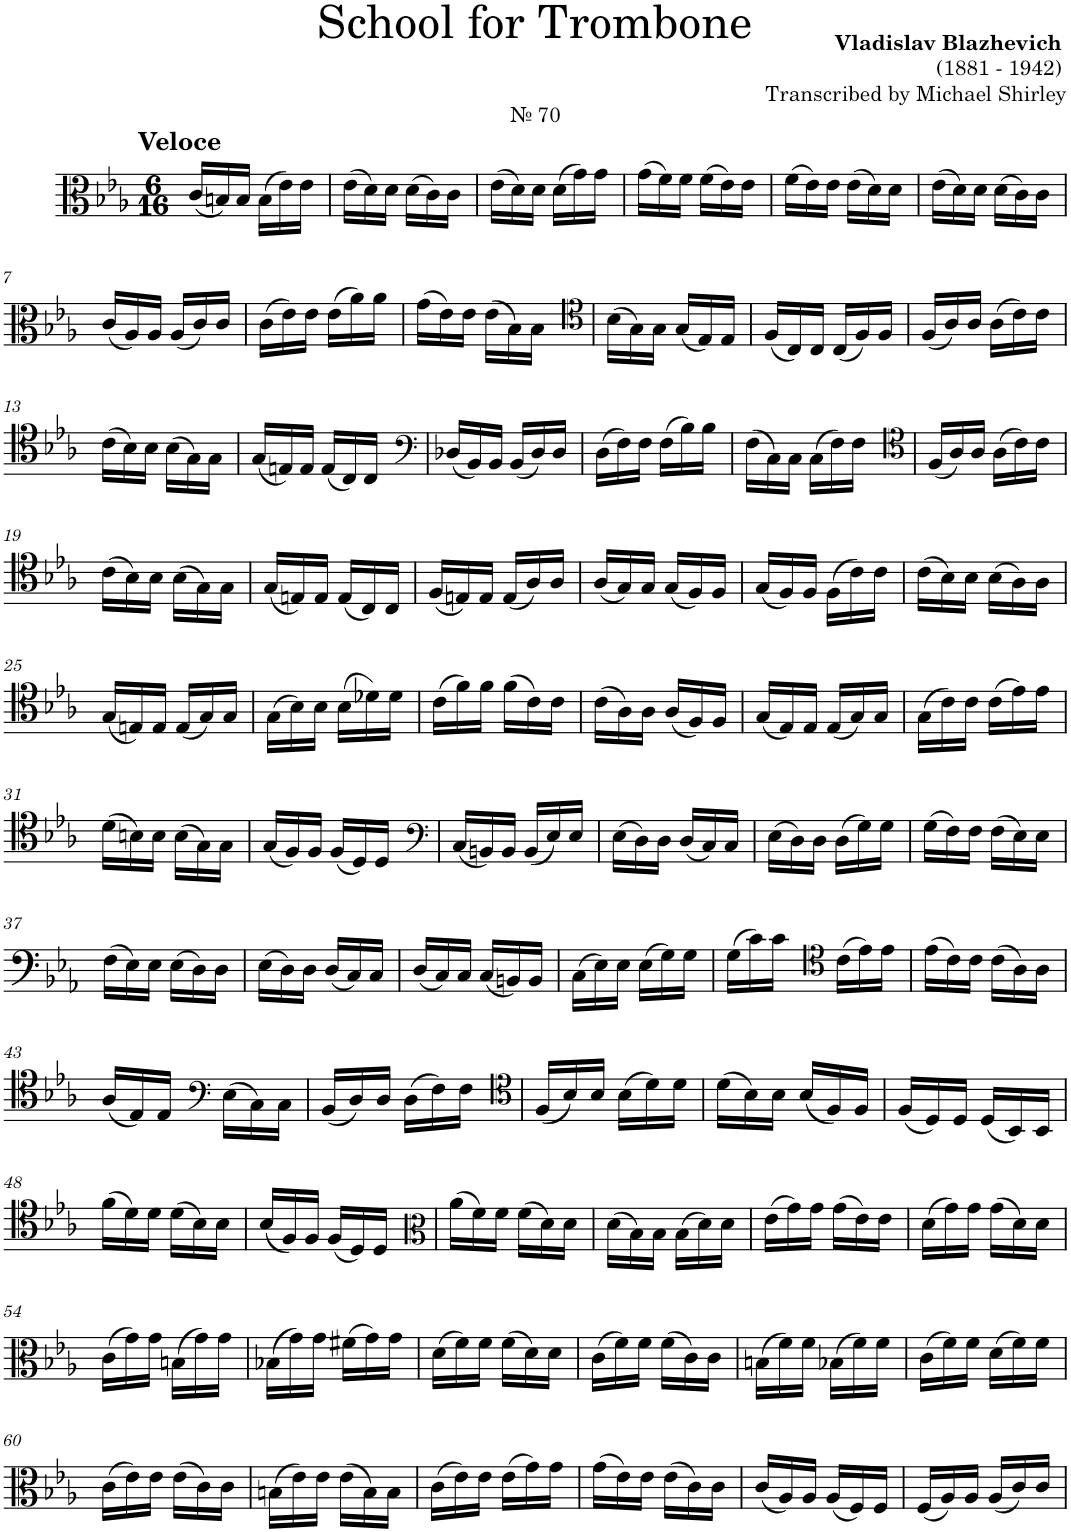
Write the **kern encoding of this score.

**kern
*part1
*staff1
*I"Trombone
*I'Tbn.
*clefC3
*k[b-e-a-]
*M6/16
=1
!LO:TX:a:t=№ 70
!LO:TX:a:B:t=Veloce
(16c/LL
16Bn/)
16B/JJ
(16B\LL
16e-\)
16e-\JJ
=2
(16e-\LL
16d\)
16d\JJ
(16d\LL
16c\)
16c\JJ
=3
(16e-\LL
16d\)
16d\JJ
(16d\LL
16g\)
16g\JJ
=4
(16g\LL
16f\)
16f\JJ
(16f\LL
16e-\)
16e-\JJ
=5
(16f\LL
16e-\)
16e-\JJ
(16e-\LL
16d\)
16d\JJ
=6
(16e-\LL
16d\)
16d\JJ
(16d\LL
16c\)
16c\JJ
!!LO:LB:g=z
=7
(16c/LL
16A-/)
16A-/JJ
(16A-/LL
16c/)
16c/JJ
=8
(16c\LL
16e-\)
16e-\JJ
(16e-\LL
16a-\)
16a-\JJ
=9
(16g\LL
16e-\)
16e-\JJ
(16e-\LL
16B-\)
16B-\JJ
=10
*clefC4
(16B-\LL
16G\)
16G\JJ
(16G/LL
16E-/)
16E-/JJ
=11
(16F/LL
16C/)
16C/JJ
(16C/LL
16F/)
16F/JJ
=12
(16F/LL
16A-/)
16A-/JJ
(16A-\LL
16c\)
16c\JJ
!!LO:LB:g=z
=13
(16c\LL
16B-\)
16B-\JJ
(16B-\LL
16G\)
16G\JJ
=14
(16G/LL
16En/)
16E/JJ
(16E/LL
16C/)
16C/JJ
=15
*clefF4
(16D-X/LL
16BB-/)
16BB-/JJ
(16BB-/LL
16D-/)
16D-/JJ
=16
(16D\LL
16F\)
16F\JJ
(16F\LL
16B-\)
16B-\JJ
=17
(16F\LL
16C\)
16C\JJ
(16C\LL
16F\)
16F\JJ
=18
*clefC4
(16F/LL
16A-/)
16A-/JJ
(16A-\LL
16c\)
16c\JJ
!!LO:LB:g=z
=19
(16c\LL
16B-\)
16B-\JJ
(16B-\LL
16G\)
16G\JJ
=20
(16G/LL
16En/)
16E/JJ
(16E/LL
16C/)
16C/JJ
=21
(16F/LL
16En/)
16E/JJ
(16E/LL
16A-/)
16A-/JJ
=22
(16A-/LL
16G/)
16G/JJ
(16G/LL
16F/)
16F/JJ
=23
(16G/LL
16F/)
16F/JJ
(16F\LL
16c\)
16c\JJ
=24
(16c\LL
16B-\)
16B-\JJ
(16B-\LL
16A-\)
16A-\JJ
!!LO:LB:g=z
=25
(16G/LL
16En/)
16E/JJ
(16E/LL
16G/)
16G/JJ
=26
(16G\LL
16B-\)
16B-\JJ
(16B-\LL
16d-X\)
16d-\JJ
=27
(16c\LL
16f\)
16f\JJ
(16f\LL
16c\)
16c\JJ
=28
(16c\LL
16A-\)
16A-\JJ
(16A-/LL
16F/)
16F/JJ
=29
(16G/LL
16E-/)
16E-/JJ
(16E-/LL
16G/)
16G/JJ
=30
(16G\LL
16c\)
16c\JJ
(16c\LL
16e-\)
16e-\JJ
!!LO:LB:g=z
=31
(16d\LL
16Bn\)
16B\JJ
(16B\LL
16G\)
16G\JJ
=32
(16G/LL
16F/)
16F/JJ
(16F/LL
16D/)
16D/JJ
=33
*clefF4
(16C/LL
16BBn/)
16BB/JJ
(16BB/LL
16E-/)
16E-/JJ
=34
(16E-\LL
16D\)
16D\JJ
(16D/LL
16C/)
16C/JJ
=35
(16E-\LL
16D\)
16D\JJ
(16D\LL
16G\)
16G\JJ
=36
(16G\LL
16F\)
16F\JJ
(16F\LL
16E-\)
16E-\JJ
!!LO:LB:g=z
=37
(16F\LL
16E-\)
16E-\JJ
(16E-\LL
16D\)
16D\JJ
=38
(16E-\LL
16D\)
16D\JJ
(16D/LL
16C/)
16C/JJ
=39
(16D/LL
16C/)
16C/JJ
(16C/LL
16BBn/)
16BB/JJ
=40
(16C\LL
16E-\)
16E-\JJ
(16E-\LL
16G\)
16G\JJ
=41
(16G\LL
16c\)
16c\JJ
*clefC4
(16c\LL
16e-\)
16e-\JJ
=42
(16e-\LL
16c\)
16c\JJ
(16c\LL
16A-\)
16A-\JJ
!!LO:LB:g=z
=43
(16A-/LL
16E-/)
16E-/JJ
*clefF4
(16E-\LL
16C\)
16C\JJ
=44
(16BB-/LL
16D/)
16D/JJ
(16D\LL
16F\)
16F\JJ
=45
*clefC4
(16F/LL
16B-/)
16B-/JJ
(16B-\LL
16d\)
16d\JJ
=46
(16d\LL
16B-\)
16B-\JJ
(16B-/LL
16F/)
16F/JJ
=47
(16F/LL
16D/)
16D/JJ
(16D/LL
16BB-/)
16BB-/JJ
!!LO:LB:g=z
=48
(16f\LL
16d\)
16d\JJ
(16d\LL
16B-\)
16B-\JJ
=49
(16B-/LL
16F/)
16F/JJ
(16F/LL
16D/)
16D/JJ
=50
*clefC3
(16a-\LL
16f\)
16f\JJ
(16f\LL
16d\)
16d\JJ
=51
(16d\LL
16B-\)
16B-\JJ
(16B-\LL
16d\)
16d\JJ
=52
(16e-\LL
16g\)
16g\JJ
(16g\LL
16e-\)
16e-\JJ
=53
(16d\LL
16g\)
16g\JJ
(16g\LL
16d\)
16d\JJ
!!LO:LB:g=z
=54
(16c\LL
16g\)
16g\JJ
(16Bn\LL
16g\)
16g\JJ
=55
(16B-X\LL
16g\)
16g\JJ
(16f#X\LL
16g\)
16g\JJ
=56
(16d\LL
16f\)
16f\JJ
(16f\LL
16d\)
16d\JJ
=57
(16c\LL
16f\)
16f\JJ
(16f\LL
16c\)
16c\JJ
=58
(16Bn\LL
16f\)
16f\JJ
(16B-X\LL
16f\)
16f\JJ
=59
(16c\LL
16f\)
16f\JJ
(16d\LL
16f\)
16f\JJ
!!LO:LB:g=z
=60
(16c\LL
16e-\)
16e-\JJ
(16e-\LL
16c\)
16c\JJ
=61
(16Bn\LL
16e-\)
16e-\JJ
(16e-\LL
16B\)
16B\JJ
=62
(16c\LL
16e-\)
16e-\JJ
(16e-\LL
16g\)
16g\JJ
=63
(16g\LL
16e-\)
16e-\JJ
(16e-\LL
16c\)
16c\JJ
=64
(16c/LL
16A-/)
16A-/JJ
(16A-/LL
16F/)
16F/JJ
=65
(16F/LL
16A-/)
16A-/JJ
(16A-/LL
16c/)
16c/JJ
=
*-
